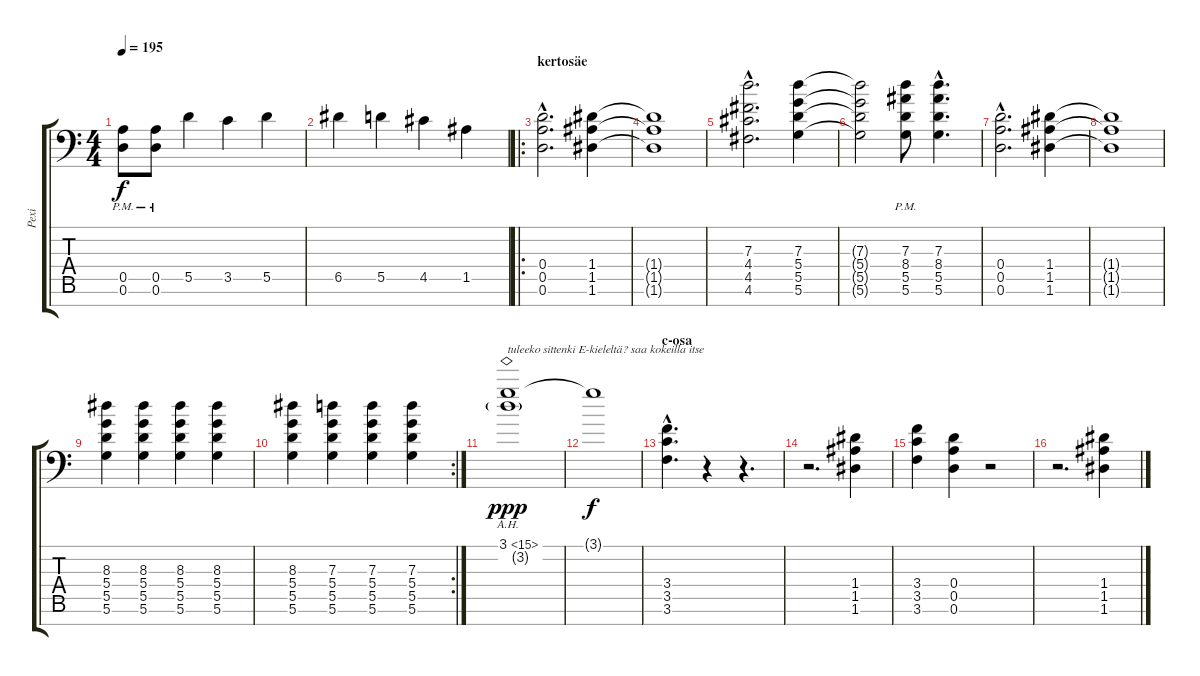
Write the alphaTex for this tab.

\track ("Pexi" "Pexi") {instrument distortionguitar}
\staff {score tabs}
\tuning (E4 B3 G3 D3 A2 D2 A1) {hide}
\ts (4 4)
\tempo 195
\clef f4
\ks c
(0.5{pm} 0.6{pm}).8{dy f} (0.5{pm} 0.6{pm}).8 5.5.4 3.5.4 5.5.4 |
6.5.4 5.5.4 4.5.4 1.5.4 |
\ro
\section ("" "kertosäe")
(0.4{hac} 0.5{hac} 0.6{hac}).2{d} (1.4 1.5 1.6).4 |
(1.4{t} 1.5{t} 1.6{t}).1 |
(7.3{hac} 4.4{hac} 4.5{hac} 4.6{hac}).2{d} (7.3 5.4 5.5 5.6).4 |
(7.3{t} 5.4{t} 5.5{t} 5.6{t}).2 (7.3{pm} 8.4{pm} 5.5{pm} 5.6{pm}).8 (7.3{hac} 8.4{hac} 5.5{hac} 5.6{hac}).4{d} |
(0.4{hac} 0.5{hac} 0.6{hac}).2{d} (1.4 1.5 1.6).4 |
(1.4{t} 1.5{t} 1.6{t}).1 |
(8.3 5.4 5.5 5.6).4 (8.3 5.4 5.5 5.6).4 (8.3 5.4 5.5 5.6).4 (8.3 5.4 5.5 5.6).4 |
\rc 2
(8.3 5.4 5.5 5.6).4 (7.3 5.4 5.5 5.6).4 (7.3 5.4 5.5 5.6).4 (7.3 5.4 5.5 5.6).4 |
\section ("" "")
(3.1{ah 12} 3.2{g}).1{txt "tuleeko sittenki E-kieleltä? saa kokeilla itse" dy ppp} |
3.1{t}.1{dy f} |
\section ("" "c-osa")
(3.4{hac} 3.5{hac} 3.6{hac}).4{d} r.4 r.4{d} |
r.2{d} (1.4 1.5 1.6).4 |
(3.4 3.5 3.6).4 (0.4 0.5 0.6).4 r.2 |
r.2{d} (1.4 1.5 1.6).4
